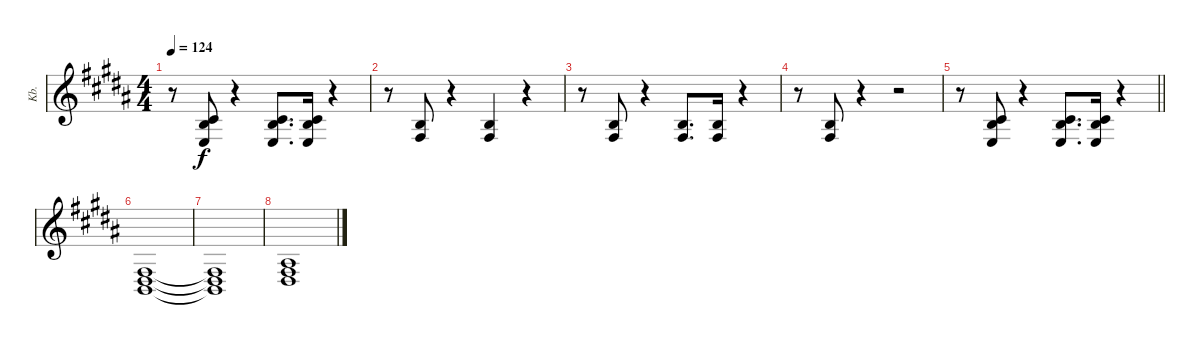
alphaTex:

\track ("Kb." "Kb.") {instrument accordion}
\staff {score}
\tuning (E4 B3 G3 D3 A2 E2 B1) {hide}
\ts (4 4)
\tempo 124
\clef g2
\ks b
r.8{dy f} (2.2 4.3 2.4).8 r.4 (0.2 6.3 2.4).8{d} (2.2 4.3 2.4).16 r.4 |
r.8 (0.2 4.4).8 r.4 (0.2 4.4).4 r.4 |
r.8 (0.2 4.4).8 r.4 (0.2 4.4).8{d} (0.2 4.4).16 r.4 |
r.8 (0.2 4.4).8 r.4 r.2 |
\barLineRight lightlight
r.8 (2.2 4.3 2.4).8 r.4 (0.2 6.3 2.4).8{d} (2.2 4.3 2.4).16 r.4 |
(4.4 6.5 7.6).1 |
(4.4{t} 6.5{t} 7.6{t}).1 |
(3.3 1.4 9.5).1{bd 240}
